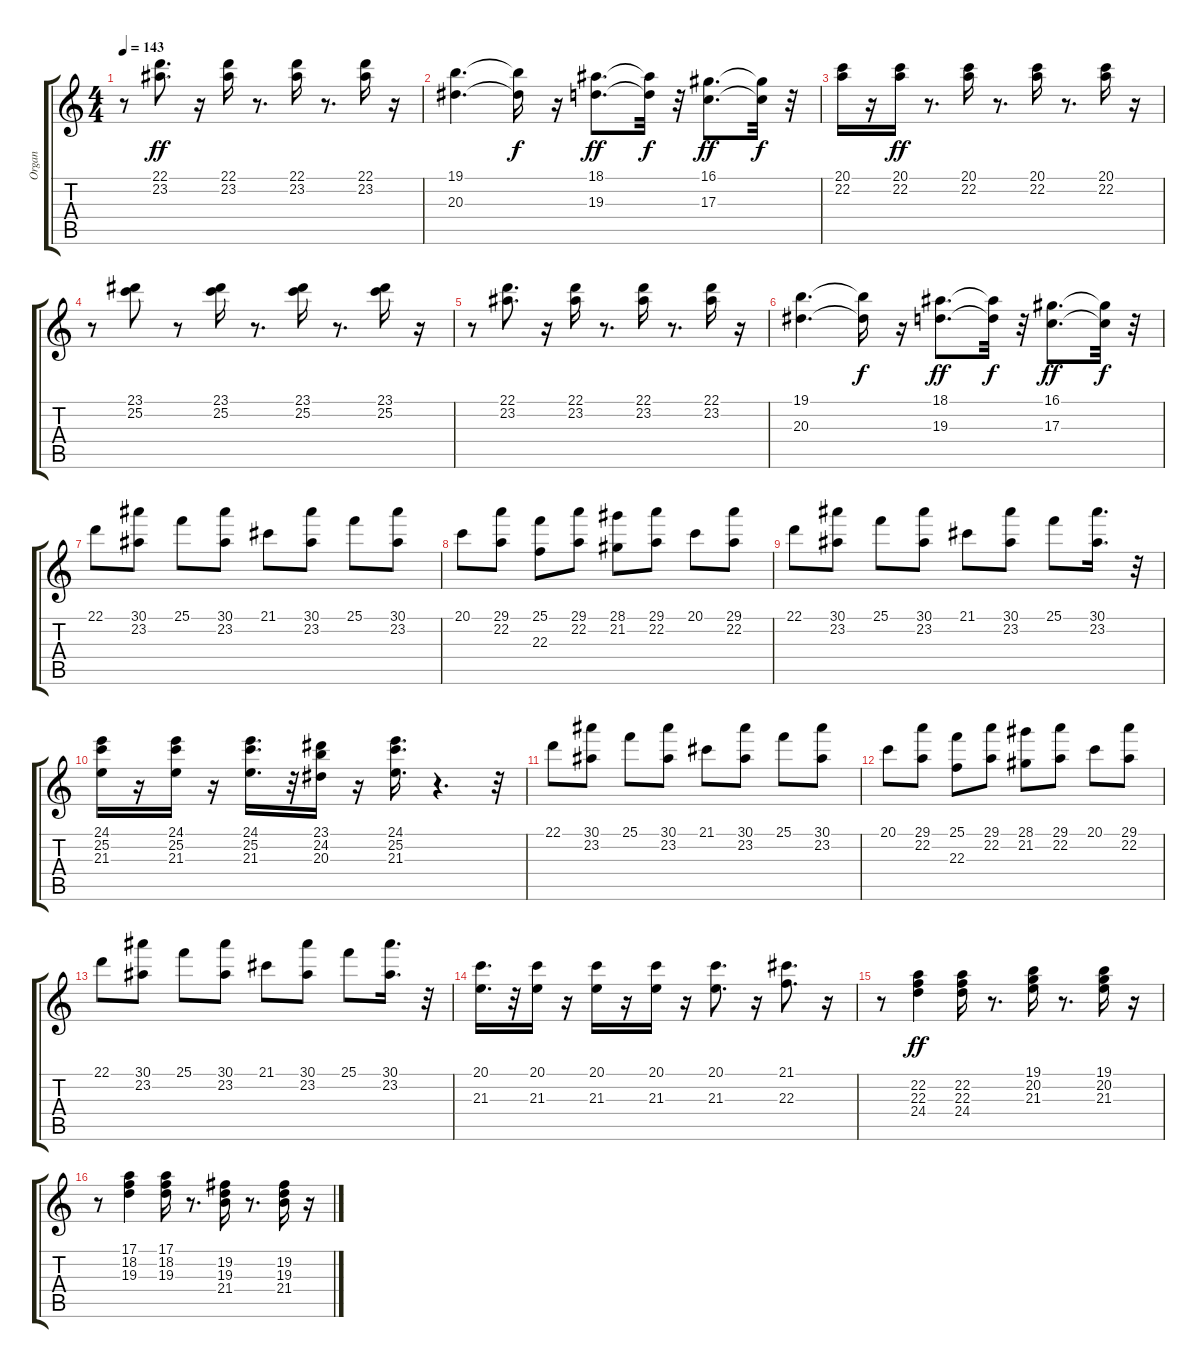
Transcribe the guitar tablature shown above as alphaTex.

\track ("Organ" "Organ") {instrument rockorgan}
\staff {score tabs}
\tuning (E4 B3 G3 D3 A2 E2) {hide}
\ts (4 4)
\tempo 143
\clef g2
\ks c
r.8{dy ff} (22.1 23.2).8{d} r.16 (22.1 23.2).16 r.8{d} (22.1 23.2).16 r.8{d} (22.1 23.2).16 r.16 |
(19.1 20.3).4{d} (19.1{t} 20.3{t}).16{dy f} r.16 (18.1 19.3).8{d dy ff} (18.1{t} 19.3{t}).32{dy f} r.32 (16.1 17.3).8{d dy ff} (16.1{t} 17.3{t}).32{dy f} r.32 |
(20.1 22.2).16 r.16 (20.1 22.2).16{dy ff} r.8{d} (20.1 22.2).16 r.8{d} (20.1 22.2).16 r.8{d} (20.1 22.2).16 r.16 |
r.8 (23.1 25.2).8 r.8 (23.1 25.2).16 r.8{d} (23.1 25.2).16 r.8{d} (23.1 25.2).16 r.16 |
r.8 (22.1 23.2).8{d} r.16 (22.1 23.2).16 r.8{d} (22.1 23.2).16 r.8{d} (22.1 23.2).16 r.16 |
(19.1 20.3).4{d} (19.1{t} 20.3{t}).16{dy f} r.16 (18.1 19.3).8{d dy ff} (18.1{t} 19.3{t}).32{dy f} r.32 (16.1 17.3).8{d dy ff} (16.1{t} 17.3{t}).32{dy f} r.32 |
22.1.8 (30.1 23.2).8 25.1.8 (30.1 23.2).8 21.1.8 (30.1 23.2).8 25.1.8 (30.1 23.2).8 |
20.1.8 (29.1 22.2).8 (25.1 22.3).8 (29.1 22.2).8 (28.1 21.2).8 (29.1 22.2).8 20.1.8 (29.1 22.2).8 |
22.1.8 (30.1 23.2).8 25.1.8 (30.1 23.2).8 21.1.8 (30.1 23.2).8 25.1.8 (30.1 23.2).16{d} r.32 |
(24.1 25.2 21.3).16 r.16 (24.1 25.2 21.3).16 r.16 (24.1 25.2 21.3).16{d} r.32 (23.1 24.2 20.3).16 r.16 (24.1 25.2 21.3).16{d} r.4{d} r.32 |
22.1.8 (30.1 23.2).8 25.1.8 (30.1 23.2).8 21.1.8 (30.1 23.2).8 25.1.8 (30.1 23.2).8 |
20.1.8 (29.1 22.2).8 (25.1 22.3).8 (29.1 22.2).8 (28.1 21.2).8 (29.1 22.2).8 20.1.8 (29.1 22.2).8 |
22.1.8 (30.1 23.2).8 25.1.8 (30.1 23.2).8 21.1.8 (30.1 23.2).8 25.1.8 (30.1 23.2).16{d} r.32 |
(20.1 21.3).16{d} r.32 (20.1 21.3).16 r.16 (20.1 21.3).16 r.16 (20.1 21.3).16 r.16 (20.1 21.3).8{d} r.16 (21.1 22.3).8{d} r.16 |
r.8 (22.2 22.3 24.4).4{dy ff} (22.2 22.3 24.4).16 r.8{d} (19.1 20.2 21.3).16 r.8{d} (19.1 20.2 21.3).16 r.16 |
r.8 (17.1 18.2 19.3).4 (17.1 18.2 19.3).16 r.8{d} (19.2 19.3 21.4).16 r.8{d} (19.2 19.3 21.4).16 r.16
